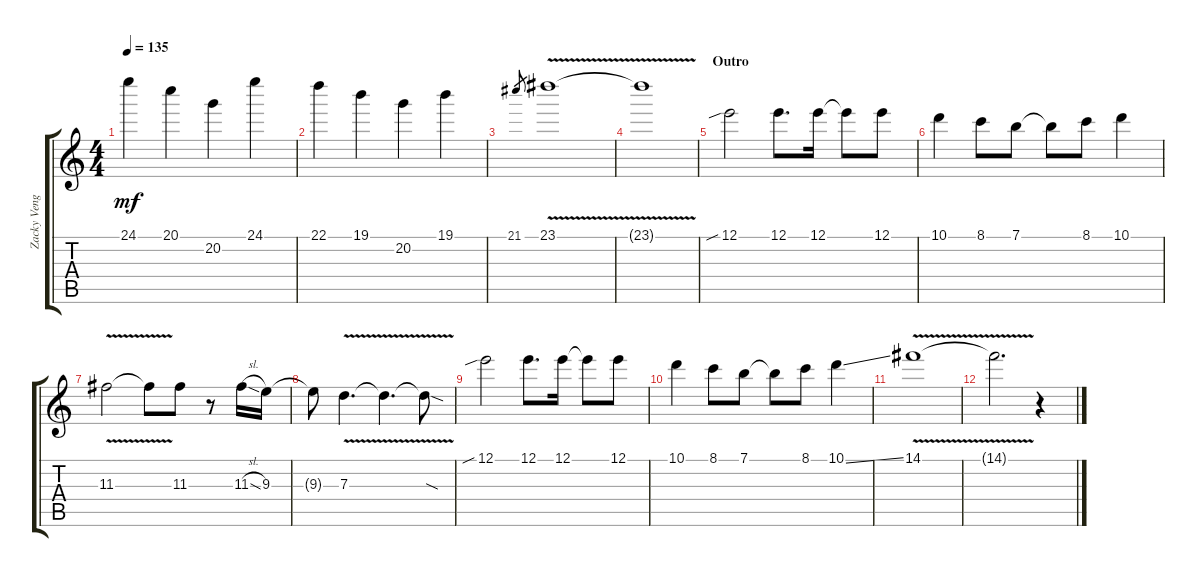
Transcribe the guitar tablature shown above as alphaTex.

\track ("Zacky Vengeance (Lead)" "Zacky Veng") {instrument distortionguitar}
\staff {score tabs}
\tuning (E4 B3 G3 D3 A2 D2) {hide}
\ts (4 4)
\tempo 135
\clef g2
\ks c
24.1.4{dy mf} 20.1.4 20.2.4 24.1.4 |
22.1.4 19.1.4 20.2.4 19.1.4 |
21.1.8{gr} 23.1{v}.1 |
23.1{v t}.1 |
\section ("" "Outro")
12.1{sib}.2 12.1.8{d} 12.1.16 12.1{t}.8 12.1.8 |
10.1.4 8.1.8 7.1.8 7.1{t}.8 8.1.8 10.1.4 |
11.3{v}.2 11.3{v t}.8 11.3.8 r.8 11.3{sl}.16 9.3.16 |
9.3{t}.8 7.3{v}.4{d} 7.3{v t}.4{d} 7.3{v sod t}.8 |
12.1{sib}.2 12.1.8{d} 12.1.16 12.1{t}.8 12.1.8 |
10.1.4 8.1.8 7.1.8 7.1{t}.8 8.1.8 10.1{ss}.4 |
14.1{v}.1 |
14.1{v t}.2{d} r.4
